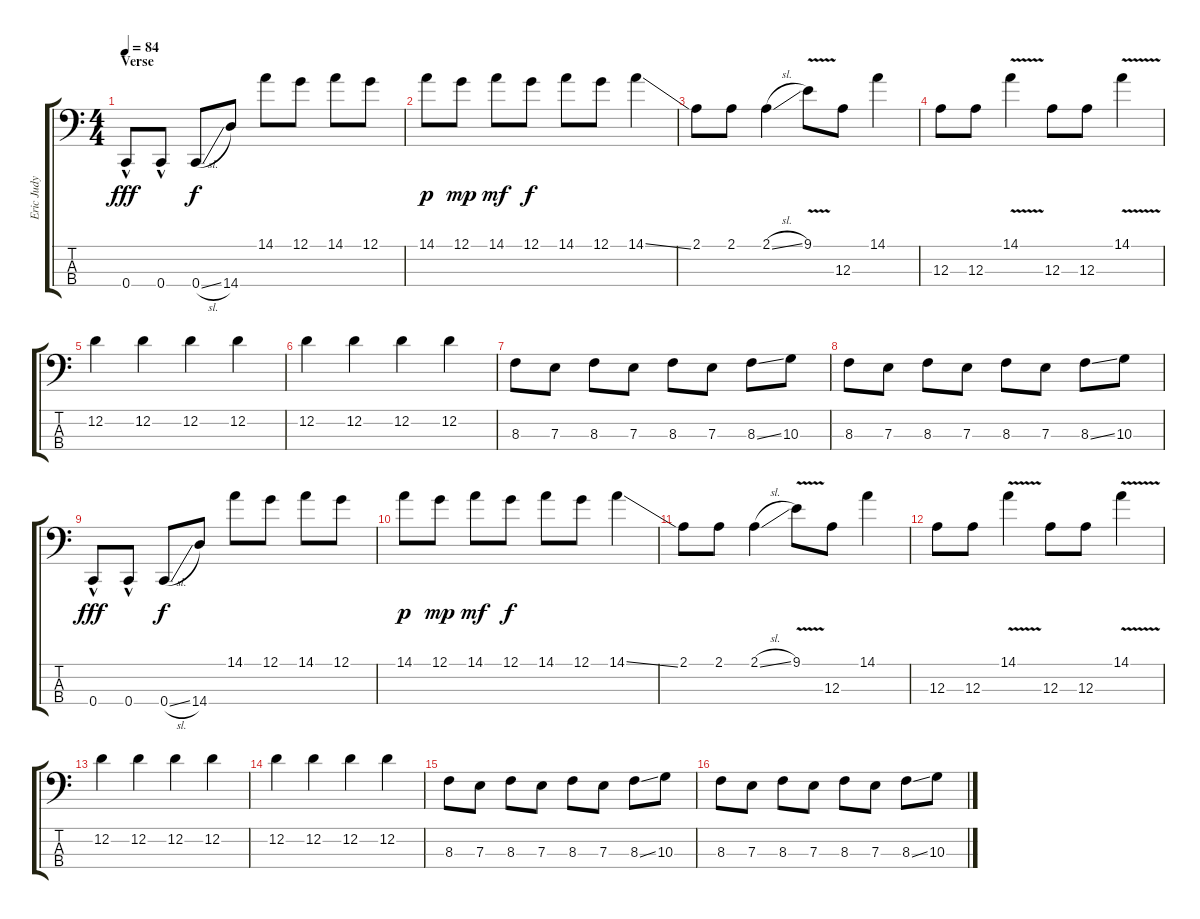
\track ("Eric Judy" "Eric Judy") {instrument acousticbass}
\staff {score tabs}
\tuning (G2 D2 A1 C1) {hide}
\ts (4 4)
\section ("" "Verse")
\tempo 84
\clef f4
\ks c
0.4{hac}.8{dy fff} 0.4{hac}.8 0.4{sl}.8{dy f} 14.4.8 14.1.8 12.1.8 14.1.8 12.1.8 |
14.1.8{dy p} 12.1.8{dy mp} 14.1.8{dy mf} 12.1.8{dy f} 14.1.8 12.1.8 14.1{ss}.4 |
2.1.8 2.1.8 2.1{sl}.4 9.1{v}.8 12.3.8 14.1.4 |
12.3.8 12.3.8 14.1{v}.4 12.3.8 12.3.8 14.1{v}.4 |
12.2.4 12.2.4 12.2.4 12.2.4 |
12.2.4 12.2.4 12.2.4 12.2.4 |
8.3.8 7.3.8 8.3.8 7.3.8 8.3.8 7.3.8 8.3{ss}.8 10.3.8 |
8.3.8 7.3.8 8.3.8 7.3.8 8.3.8 7.3.8 8.3{ss}.8 10.3.8 |
0.4{hac}.8{dy fff} 0.4{hac}.8 0.4{sl}.8{dy f} 14.4.8 14.1.8 12.1.8 14.1.8 12.1.8 |
14.1.8{dy p} 12.1.8{dy mp} 14.1.8{dy mf} 12.1.8{dy f} 14.1.8 12.1.8 14.1{ss}.4 |
2.1.8 2.1.8 2.1{sl}.4 9.1{v}.8 12.3.8 14.1.4 |
12.3.8 12.3.8 14.1{v}.4 12.3.8 12.3.8 14.1{v}.4 |
12.2.4 12.2.4 12.2.4 12.2.4 |
12.2.4 12.2.4 12.2.4 12.2.4 |
8.3.8 7.3.8 8.3.8 7.3.8 8.3.8 7.3.8 8.3{ss}.8 10.3.8 |
8.3.8 7.3.8 8.3.8 7.3.8 8.3.8 7.3.8 8.3{ss}.8 10.3.8
